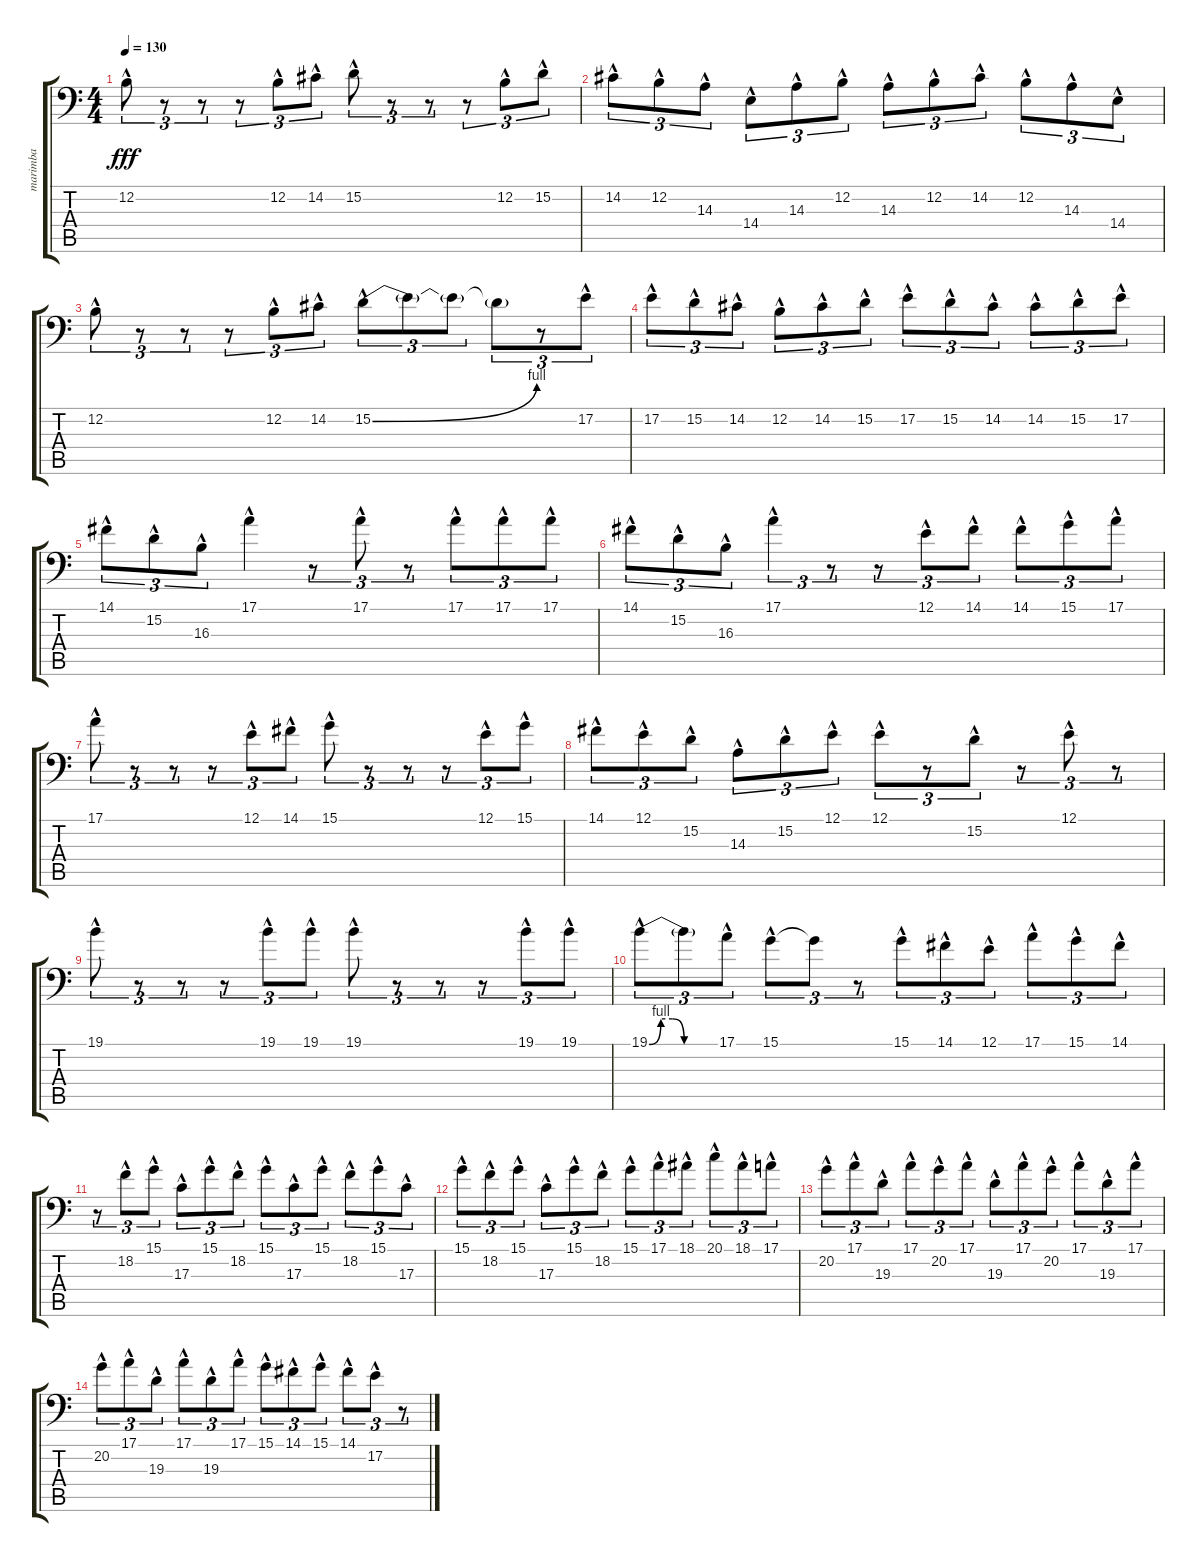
\track ("marimba" "marimba") {instrument marimba}
\staff {score tabs}
\tuning (E3 B2 G2 D2 A1 E1) {hide}
\ts (4 4)
\tempo 130
\clef f4
\ks c
12.2{hac}.8{tu (3 2) dy fff} r.8{tu (3 2)} r.8{tu (3 2)} r.8{tu (3 2)} 12.2{hac}.8{tu (3 2)} 14.2{hac}.8{tu (3 2)} 15.2{hac}.8{tu (3 2)} r.8{tu (3 2)} r.8{tu (3 2)} r.8{tu (3 2)} 12.2{hac}.8{tu (3 2)} 15.2{hac}.8{tu (3 2)} |
14.2{hac}.8{tu (3 2)} 12.2{hac}.8{tu (3 2)} 14.3{hac}.8{tu (3 2)} 14.4{hac}.8{tu (3 2)} 14.3{hac}.8{tu (3 2)} 12.2{hac}.8{tu (3 2)} 14.3{hac}.8{tu (3 2)} 12.2{hac}.8{tu (3 2)} 14.2{hac}.8{tu (3 2)} 12.2{hac}.8{tu (3 2)} 14.3{hac}.8{tu (3 2)} 14.4{hac}.8{tu (3 2)} |
12.2{hac}.8{tu (3 2)} r.8{tu (3 2)} r.8{tu (3 2)} r.8{tu (3 2)} 12.2{hac}.8{tu (3 2)} 14.2{hac}.8{tu (3 2)} 15.2{be (bend 0 0 60 4) hac}.8{tu (3 2)} 15.2{t}.8{tu (3 2)} 15.2{t}.8{tu (3 2)} 15.2{t}.8{tu (3 2)} r.8{tu (3 2)} 17.2{hac}.8{tu (3 2)} |
17.2{hac}.8{tu (3 2)} 15.2{hac}.8{tu (3 2)} 14.2{hac}.8{tu (3 2)} 12.2{hac}.8{tu (3 2)} 14.2{hac}.8{tu (3 2)} 15.2{hac}.8{tu (3 2)} 17.2{hac}.8{tu (3 2)} 15.2{hac}.8{tu (3 2)} 14.2{hac}.8{tu (3 2)} 14.2{hac}.8{tu (3 2)} 15.2{hac}.8{tu (3 2)} 17.2{hac}.8{tu (3 2)} |
14.1{hac}.8{tu (3 2)} 15.2{hac}.8{tu (3 2)} 16.3{hac}.8{tu (3 2)} 17.1{hac}.4 r.8{tu (3 2)} 17.1{hac}.8{tu (3 2)} r.8{tu (3 2)} 17.1{hac}.8{tu (3 2)} 17.1{hac}.8{tu (3 2)} 17.1{hac}.8{tu (3 2)} |
14.1{hac}.8{tu (3 2)} 15.2{hac}.8{tu (3 2)} 16.3{hac}.8{tu (3 2)} 17.1{hac}.4{tu (3 2)} r.8{tu (3 2)} r.8{tu (3 2)} 12.1{hac}.8{tu (3 2)} 14.1{hac}.8{tu (3 2)} 14.1{hac}.8{tu (3 2)} 15.1{hac}.8{tu (3 2)} 17.1{hac}.8{tu (3 2)} |
17.1{hac}.8{tu (3 2)} r.8{tu (3 2)} r.8{tu (3 2)} r.8{tu (3 2)} 12.1{hac}.8{tu (3 2)} 14.1{hac}.8{tu (3 2)} 15.1{hac}.8{tu (3 2)} r.8{tu (3 2)} r.8{tu (3 2)} r.8{tu (3 2)} 12.1{hac}.8{tu (3 2)} 15.1{hac}.8{tu (3 2)} |
14.1{hac}.8{tu (3 2)} 12.1{hac}.8{tu (3 2)} 15.2{hac}.8{tu (3 2)} 14.3{hac}.8{tu (3 2)} 15.2{hac}.8{tu (3 2)} 12.1{hac}.8{tu (3 2)} 12.1{hac}.8{tu (3 2)} r.8{tu (3 2)} 15.2{hac}.8{tu (3 2)} r.8{tu (3 2)} 12.1{hac}.8{tu (3 2)} r.8{tu (3 2)} |
19.1{hac}.8{tu (3 2)} r.8{tu (3 2)} r.8{tu (3 2)} r.8{tu (3 2)} 19.1{hac}.8{tu (3 2)} 19.1{hac}.8{tu (3 2)} 19.1{hac}.8{tu (3 2)} r.8{tu (3 2)} r.8{tu (3 2)} r.8{tu (3 2)} 19.1{hac}.8{tu (3 2)} 19.1{hac}.8{tu (3 2)} |
19.1{be (custom 0 0 10 4 20 4 30 0 60 0) hac}.8{tu (3 2)} 19.1{t}.8{tu (3 2)} 17.1{hac}.8{tu (3 2)} 15.1{hac}.8{tu (3 2)} 15.1{t}.8{tu (3 2)} r.8{tu (3 2)} 15.1{hac}.8{tu (3 2)} 14.1{hac}.8{tu (3 2)} 12.1{hac}.8{tu (3 2)} 17.1{hac}.8{tu (3 2)} 15.1{hac}.8{tu (3 2)} 14.1{hac}.8{tu (3 2)} |
r.8{tu (3 2)} 18.2{hac}.8{tu (3 2)} 15.1{hac}.8{tu (3 2)} 17.3{hac}.8{tu (3 2)} 15.1{hac}.8{tu (3 2)} 18.2{hac}.8{tu (3 2)} 15.1{hac}.8{tu (3 2)} 17.3{hac}.8{tu (3 2)} 15.1{hac}.8{tu (3 2)} 18.2{hac}.8{tu (3 2)} 15.1{hac}.8{tu (3 2)} 17.3{hac}.8{tu (3 2)} |
15.1{hac}.8{tu (3 2)} 18.2{hac}.8{tu (3 2)} 15.1{hac}.8{tu (3 2)} 17.3{hac}.8{tu (3 2)} 15.1{hac}.8{tu (3 2)} 18.2{hac}.8{tu (3 2)} 15.1{hac}.8{tu (3 2)} 17.1{hac}.8{tu (3 2)} 18.1{hac}.8{tu (3 2)} 20.1{hac}.8{tu (3 2)} 18.1{hac}.8{tu (3 2)} 17.1{hac}.8{tu (3 2)} |
20.2{hac}.8{tu (3 2)} 17.1{hac}.8{tu (3 2)} 19.3{hac}.8{tu (3 2)} 17.1{hac}.8{tu (3 2)} 20.2{hac}.8{tu (3 2)} 17.1{hac}.8{tu (3 2)} 19.3{hac}.8{tu (3 2)} 17.1{hac}.8{tu (3 2)} 20.2{hac}.8{tu (3 2)} 17.1{hac}.8{tu (3 2)} 19.3{hac}.8{tu (3 2)} 17.1{hac}.8{tu (3 2)} |
20.2{hac}.8{tu (3 2)} 17.1{hac}.8{tu (3 2)} 19.3{hac}.8{tu (3 2)} 17.1{hac}.8{tu (3 2)} 19.3{hac}.8{tu (3 2)} 17.1{hac}.8{tu (3 2)} 15.1{hac}.8{tu (3 2)} 14.1{hac}.8{tu (3 2)} 15.1{hac}.8{tu (3 2)} 14.1{hac}.8{tu (3 2)} 17.2{hac}.8{tu (3 2)} r.8{tu (3 2)}
